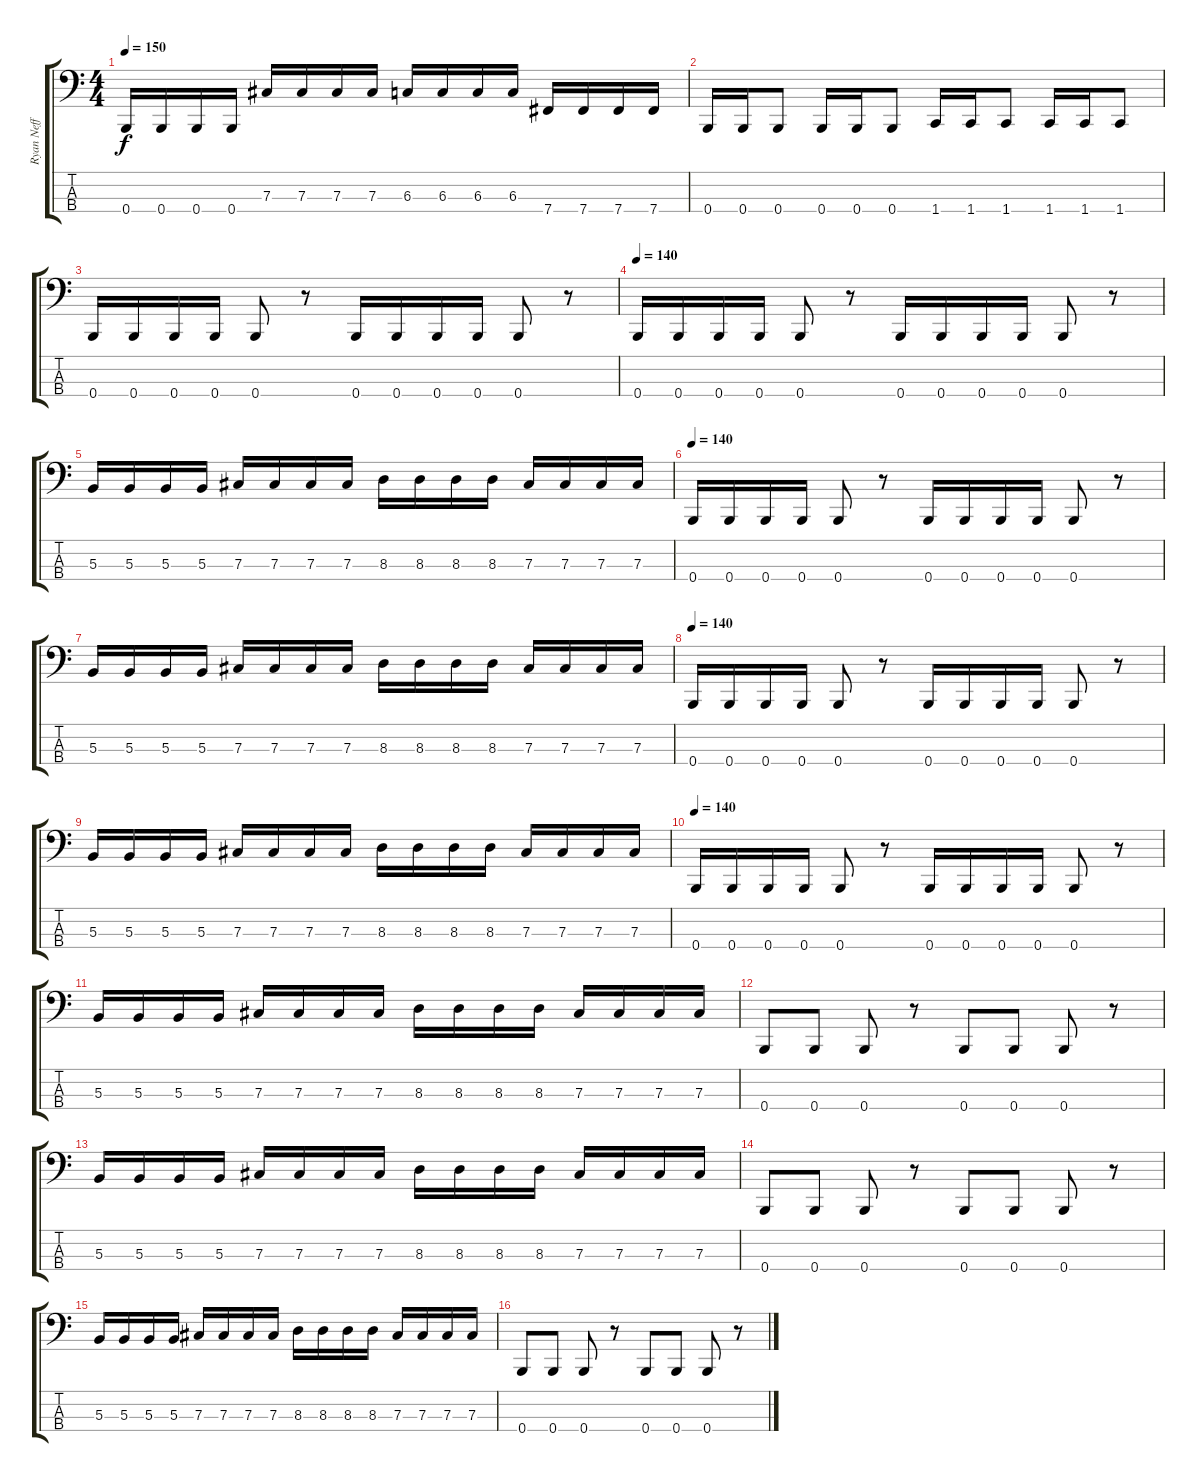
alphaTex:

\track ("Ryan Neff" "Ryan Neff") {instrument electricbasspick}
\staff {score tabs}
\tuning (E2 B1 Gb1 B0) {hide}
\ts (4 4)
\tempo 150
\clef f4
\ks c
0.4.16{dy f} 0.4.16 0.4.16 0.4.16 7.3.16 7.3.16 7.3.16 7.3.16 6.3.16 6.3.16 6.3.16 6.3.16 7.4.16 7.4.16 7.4.16 7.4.16 |
0.4.16 0.4.16 0.4.8 0.4.16 0.4.16 0.4.8 1.4.16 1.4.16 1.4.8 1.4.16 1.4.16 1.4.8 |
0.4.16 0.4.16 0.4.16 0.4.16 0.4.8 r.8 0.4.16 0.4.16 0.4.16 0.4.16 0.4.8 r.8 |
\tempo 140
0.4.16 0.4.16 0.4.16 0.4.16 0.4.8 r.8 0.4.16 0.4.16 0.4.16 0.4.16 0.4.8 r.8 |
5.3.16 5.3.16 5.3.16 5.3.16 7.3.16 7.3.16 7.3.16 7.3.16 8.3.16 8.3.16 8.3.16 8.3.16 7.3.16 7.3.16 7.3.16 7.3.16 |
\tempo 140
0.4.16 0.4.16 0.4.16 0.4.16 0.4.8 r.8 0.4.16 0.4.16 0.4.16 0.4.16 0.4.8 r.8 |
5.3.16 5.3.16 5.3.16 5.3.16 7.3.16 7.3.16 7.3.16 7.3.16 8.3.16 8.3.16 8.3.16 8.3.16 7.3.16 7.3.16 7.3.16 7.3.16 |
\tempo 140
0.4.16 0.4.16 0.4.16 0.4.16 0.4.8 r.8 0.4.16 0.4.16 0.4.16 0.4.16 0.4.8 r.8 |
5.3.16 5.3.16 5.3.16 5.3.16 7.3.16 7.3.16 7.3.16 7.3.16 8.3.16 8.3.16 8.3.16 8.3.16 7.3.16 7.3.16 7.3.16 7.3.16 |
\tempo 140
0.4.16 0.4.16 0.4.16 0.4.16 0.4.8 r.8 0.4.16 0.4.16 0.4.16 0.4.16 0.4.8 r.8 |
5.3.16 5.3.16 5.3.16 5.3.16 7.3.16 7.3.16 7.3.16 7.3.16 8.3.16 8.3.16 8.3.16 8.3.16 7.3.16 7.3.16 7.3.16 7.3.16 |
0.4.8 0.4.8 0.4.8 r.8 0.4.8 0.4.8 0.4.8 r.8 |
5.3.16 5.3.16 5.3.16 5.3.16 7.3.16 7.3.16 7.3.16 7.3.16 8.3.16 8.3.16 8.3.16 8.3.16 7.3.16 7.3.16 7.3.16 7.3.16 |
0.4.8 0.4.8 0.4.8 r.8 0.4.8 0.4.8 0.4.8 r.8 |
5.3.16 5.3.16 5.3.16 5.3.16 7.3.16 7.3.16 7.3.16 7.3.16 8.3.16 8.3.16 8.3.16 8.3.16 7.3.16 7.3.16 7.3.16 7.3.16 |
0.4.8 0.4.8 0.4.8 r.8 0.4.8 0.4.8 0.4.8 r.8
